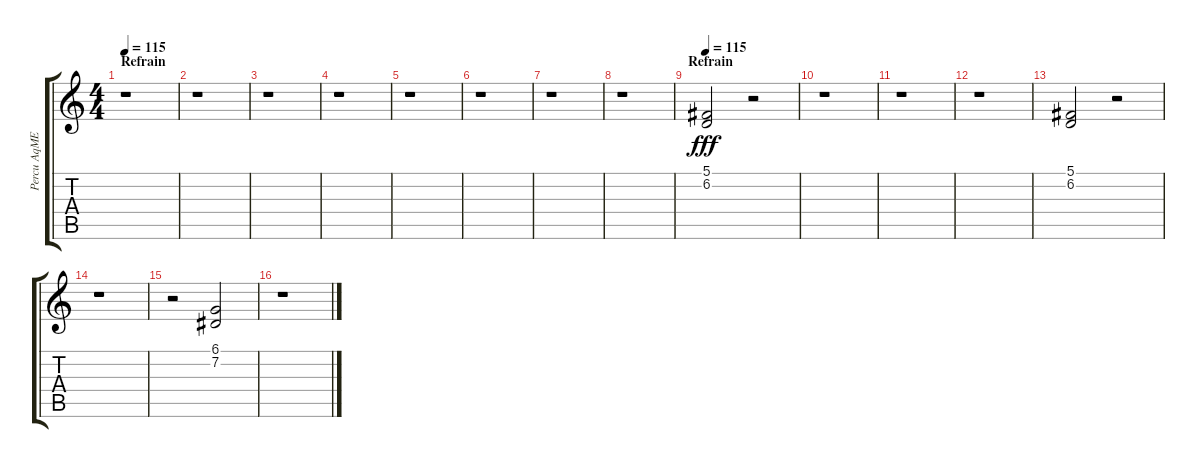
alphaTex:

\track ("Percu AqME" "Percu AqME") {instrument tinklebell}
\staff {score tabs}
\tuning (Db4 Ab3 E3 B2 Gb2 B1) {hide}
\ts (4 4)
\section ("" "Refrain")
\tempo 115
\clef g2
\ks c
r.1{dy fff} |
r.1 |
r.1 |
r.1 |
r.1 |
r.1 |
r.1 |
r.1 |
\section ("" "Refrain")
\tempo 115
(5.1 6.2).2{volume 16 balance 0 instrument tinklebell} r.2 |
r.1 |
r.1 |
r.1 |
(5.1 6.2).2 r.2 |
r.1 |
r.2 (6.1 7.2).2 |
r.1
